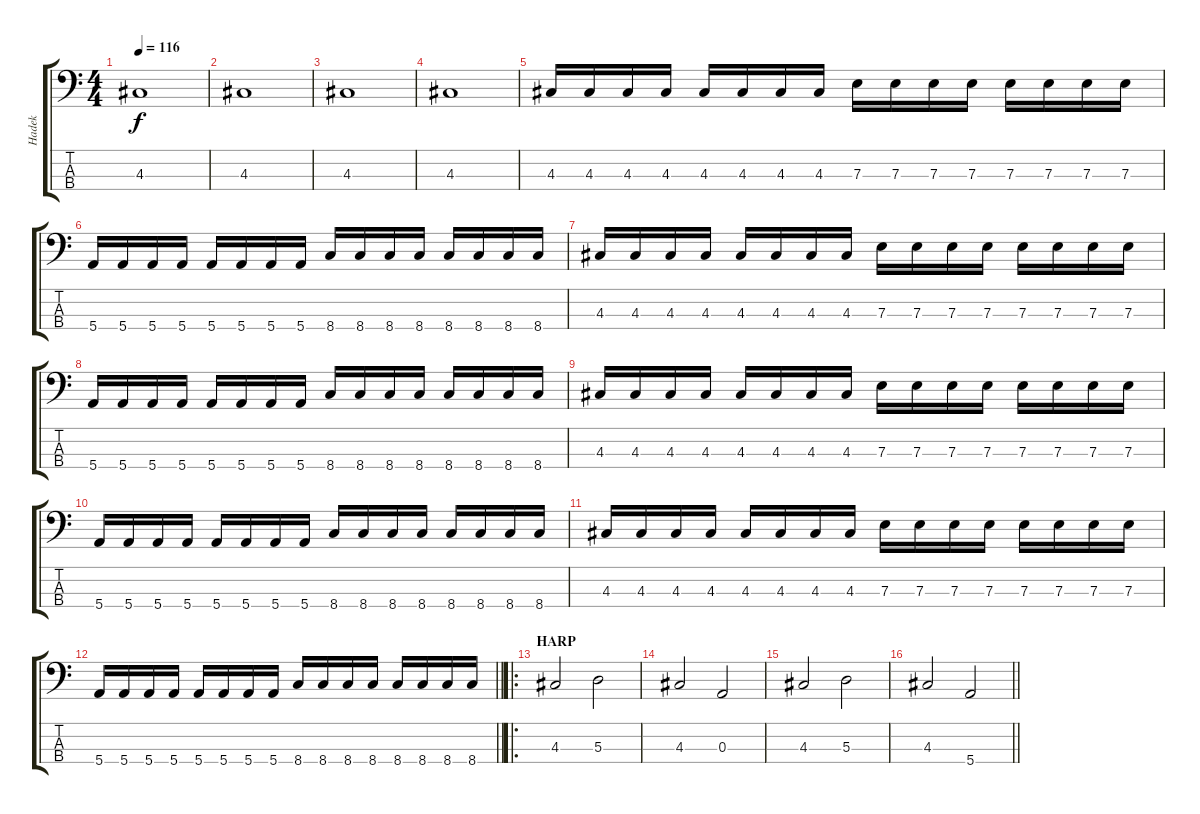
\track ("Hadek" "Hadek") {instrument electricbassfinger}
\staff {score tabs}
\tuning (G2 D2 A1 E1) {hide}
\ts (4 4)
\tempo 116
\clef f4
\ks c
4.3.1{dy f} |
4.3.1 |
4.3.1 |
4.3.1 |
4.3.16 4.3.16 4.3.16 4.3.16 4.3.16 4.3.16 4.3.16 4.3.16 7.3.16 7.3.16 7.3.16 7.3.16 7.3.16 7.3.16 7.3.16 7.3.16 |
5.4.16 5.4.16 5.4.16 5.4.16 5.4.16 5.4.16 5.4.16 5.4.16 8.4.16 8.4.16 8.4.16 8.4.16 8.4.16 8.4.16 8.4.16 8.4.16 |
4.3.16 4.3.16 4.3.16 4.3.16 4.3.16 4.3.16 4.3.16 4.3.16 7.3.16 7.3.16 7.3.16 7.3.16 7.3.16 7.3.16 7.3.16 7.3.16 |
5.4.16 5.4.16 5.4.16 5.4.16 5.4.16 5.4.16 5.4.16 5.4.16 8.4.16 8.4.16 8.4.16 8.4.16 8.4.16 8.4.16 8.4.16 8.4.16 |
4.3.16 4.3.16 4.3.16 4.3.16 4.3.16 4.3.16 4.3.16 4.3.16 7.3.16 7.3.16 7.3.16 7.3.16 7.3.16 7.3.16 7.3.16 7.3.16 |
5.4.16 5.4.16 5.4.16 5.4.16 5.4.16 5.4.16 5.4.16 5.4.16 8.4.16 8.4.16 8.4.16 8.4.16 8.4.16 8.4.16 8.4.16 8.4.16 |
4.3.16 4.3.16 4.3.16 4.3.16 4.3.16 4.3.16 4.3.16 4.3.16 7.3.16 7.3.16 7.3.16 7.3.16 7.3.16 7.3.16 7.3.16 7.3.16 |
\barLineRight lightlight
5.4.16 5.4.16 5.4.16 5.4.16 5.4.16 5.4.16 5.4.16 5.4.16 8.4.16 8.4.16 8.4.16 8.4.16 8.4.16 8.4.16 8.4.16 8.4.16 |
\ro
\section ("" "HARP")
4.3.2 5.3.2 |
4.3.2 0.3.2 |
4.3.2 5.3.2 |
\barLineRight lightlight
4.3.2 5.4.2
